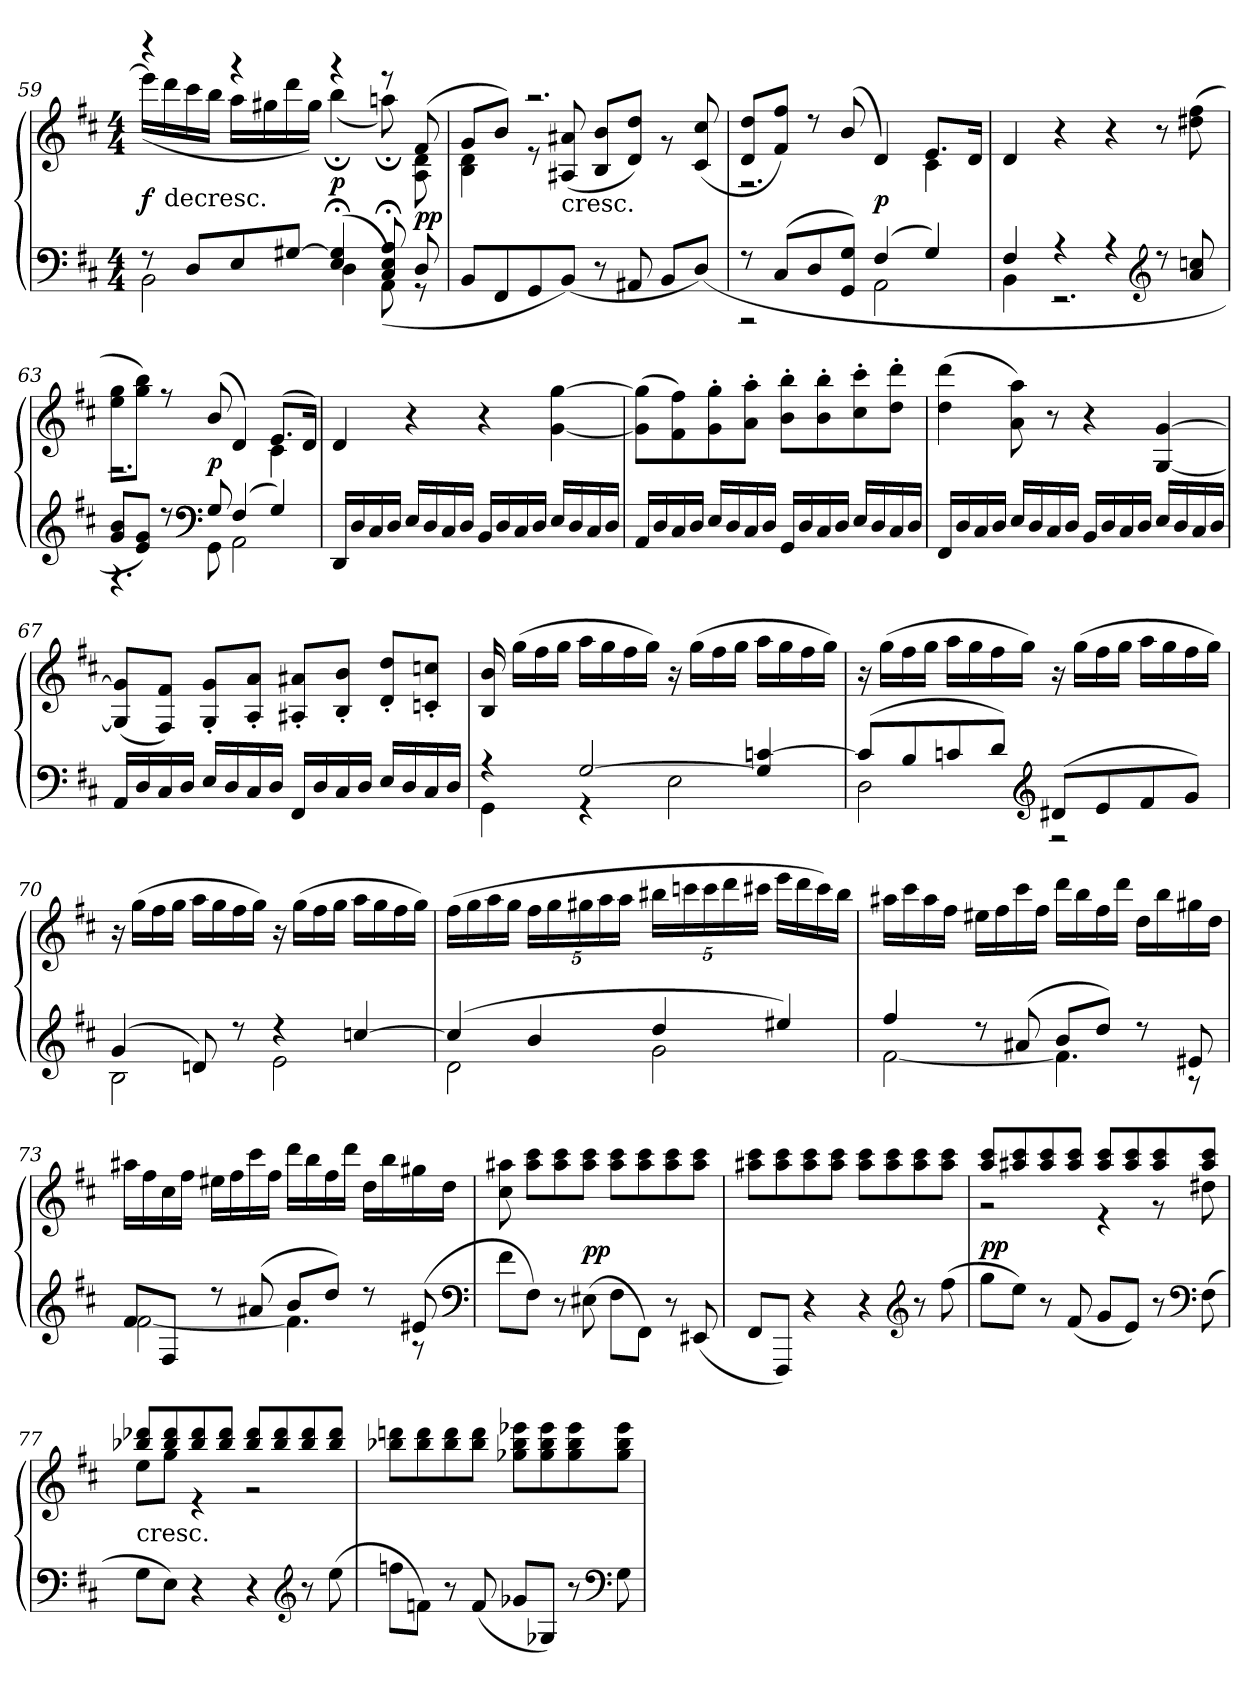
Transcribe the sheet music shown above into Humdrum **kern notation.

**kern	**kern	**dynam
*part1	*part1	*part1
*staff2	*staff1	*staff1/2
*clefF4	*clefG2	*
*k[f#c#]	*k[f#c#]	*
*M4/4	*M4/4	*
=59	=59	=59
*^	*^	*
8r	2BB\	4r	(16eee\LL]	f
!	!	!	!LO:TX:c:t=decresc.	!
.	.	.	16ddd\	.
8D/L	.	.	16ccc#\	.
.	.	.	16bb\JJ	.
8E/	.	4r	16aa\LL	.
.	.	.	16gg#X\	.
[8G#X/J	.	.	16ddd\	.
.	.	.	16gg#\JJ)	.
(4E;</ 4G#];</	4D\	4r	(4bb;<\	p
8C#;</ 8E;</ 8A;</	(8AA\)	8r	8aan;<\)	.
8D/	8r	(8f#/	8A\ 8d\	pp
*v	*v	*	*	*
=60	=60	=60	=60
8BB/L	8g/L	4B\ 4d\	.
8FF#/	8b/J)	.	.
8GG/	2.r	8r	.
!	!	!LO:TX:c:t=cresc.	!
(8BB/J)	.	(8A#X/ 8a#X/	.
8r	.	8B/ 8b/L	.
8AA#X/	.	8d/ 8dd/J)	.
8BB/L	.	8r	.
(8D/J)	.	(8c#/ 8cc#/	.
=61	=61	=61	=61
*^	*	*	*
8r	2r	8d/ 8dd/L	2.r	.
(8C#/L	.	8f#/ 8ff#/J)	.	.
8D/	.	8r	.	.
8GG/ 8G/J)	.	(8b/	.	.
(4F#/	2AA\	4d/)	.	p
4G/)	.	8.e/L	4c#\	.
.	.	16d/Jk	.	.
*	*	*v	*v	*
=62	=62	=62	=62
4F#/	4BB\	4d/	.
4r	2.r	4r	.
4r	.	4r	.
*clefG2	*	*	*
8r	.	8r	.
8a/ 8ccn/	.	(8dd#X\ 8ff#\	.
=63	=63	=63	=63
*	*	*^	*
8g/ 8b/L	4.r	8ee\ 8gg\L	2.r	.
8e/ 8g/J)	.	8gg\ 8bb\J)	.	.
8r	.	8r	.	.
*clefF4	*	*	*	*
8G/	8GG\	(8b/	.	p
(4F#/	2AA\	4d/)	.	.
4G/)	.	(8.e/L	4c#\	.
.	.	16d/Jk)	.	.
*v	*v	*	*	*
*	*v	*v	*
=64	=64	=64
16DD/LL	4d/	.
16D/	.	.
16C#/	.	.
16D/JJ	.	.
16E/LL	4r	.
16D/	.	.
16C#/	.	.
16D/JJ	.	.
16BB/LL	4r	.
16D/	.	.
16C#/	.	.
16D/JJ	.	.
16E/LL	[4g\ [4gg\	.
16D/	.	.
16C#/	.	.
16D/JJ	.	.
=65	=65	=65
16AA/LL	(8g]\ 8gg]\L	.
16D/	.	.
16C#/	8f#\ 8ff#\)	.
16D/JJ	.	.
16E/LL	8g'\ 8gg'\	.
16D/	.	.
16C#/	8a'\ 8aa'\J	.
16D/JJ	.	.
16GG/LL	8b'\ 8bb'\L	.
16D/	.	.
16C#/	8b'\ 8bb'\	.
16D/JJ	.	.
16E/LL	8cc#'\ 8ccc#'\	.
16D/	.	.
16C#/	8dd'\ 8ddd'\J	.
16D/JJ	.	.
=66	=66	=66
16FF#/LL	(4dd\ 4ddd\	.
16D/	.	.
16C#/	.	.
16D/JJ	.	.
16E/LL	8a\ 8aa\)	.
16D/	.	.
16C#/	8r	.
16D/JJ	.	.
16BB/LL	4r	.
16D/	.	.
16C#/	.	.
16D/JJ	.	.
16E/LL	[4G/ [4g/	.
16D/	.	.
16C#/	.	.
16D/JJ	.	.
=67	=67	=67
16AA/LL	(8G]/ 8g]/L	.
16D/	.	.
16C#/	8F#/ 8f#/J)	.
16D/JJ	.	.
16E/LL	8G'/ 8g'/L	.
16D/	.	.
16C#/	8A'/ 8a'/J	.
16D/JJ	.	.
16FF#/LL	8A#X'/ 8a#X'/L	.
16D/	.	.
16C#/	8B'/ 8b'/J	.
16D/JJ	.	.
16E/LL	8d'/ 8dd'/L	.
16D/	.	.
16C#/	8cn'/ 8ccn'/J	.
16D/JJ	.	.
=68	=68	=68
*^	*	*
4r	4GG\	16B/ 16b/	.
.	.	(16gg\LL	.
.	.	16ff#\	.
.	.	16gg\JJ	.
[2G/	4r	16aa\LL	.
.	.	16gg\	.
.	.	16ff#\	.
.	.	16gg\JJ)	.
.	2E\	16r	.
.	.	(16gg\LL	.
.	.	16ff#\	.
.	.	16gg\JJ	.
4G]/ [4cn/	.	16aa\LL	.
.	.	16gg\	.
.	.	16ff#\	.
.	.	16gg\JJ)	.
=69	=69	=69	=69
(8c/L]	2D\	16r	.
.	.	(16gg\LL	.
8B/	.	16ff#\	.
.	.	16gg\JJ	.
8cn/	.	16aa\LL	.
.	.	16gg\	.
8d/J)	.	16ff#\	.
.	.	16gg\JJ)	.
*clefG2	*	*	*
(8d#X/L	2r	16r	.
.	.	(16gg\LL	.
8e/	.	16ff#\	.
.	.	16gg\JJ	.
8f#/	.	16aa\LL	.
.	.	16gg\	.
8g/J)	.	16ff#\	.
.	.	16gg\JJ)	.
=70	=70	=70	=70
(4g/	2B\	16r	.
.	.	(16gg\LL	.
.	.	16ff#\	.
.	.	16gg\JJ	.
8dn/)	.	16aa\LL	.
.	.	16gg\	.
8r	.	16ff#\	.
.	.	16gg\JJ)	.
4r	2e\	16r	.
.	.	(16gg\LL	.
.	.	16ff#\	.
.	.	16gg\JJ	.
[4ccn/	.	16aa\LL	.
.	.	16gg\	.
.	.	16ff#\	.
.	.	16gg\JJ)	.
=71	=71	=71	=71
(4cc/]	2d\	(16ff#\LL	.
.	.	16gg\	.
.	.	16aa\	.
.	.	16gg\JJ	.
4b/	.	20ff#\LL	.
.	.	20gg\	.
.	.	20gg#X\	.
.	.	20aa\	.
.	.	20aa\JJ	.
4dd/	2g\	20bb#X\LL	.
.	.	20cccn\	.
.	.	20ccc\	.
.	.	20ddd\	.
.	.	20ccc#X\JJ	.
4ee#X/)	.	16eee\LL	.
.	.	16ddd\	.
.	.	16ccc#\)	.
.	.	16bb#\JJ	.
=72	=72	=72	=72
4ff#/	[2f#\	16aa#X\LL	.
.	.	16ccc#\	.
.	.	16aa#\	.
.	.	16ff#\JJ	.
8r	.	16ee#X\LL	.
.	.	16ff#\	.
(8a#X/	.	16ccc#\	.
.	.	16ff#\JJ	.
8b/L	4.f#\]	16ddd\LL	.
.	.	16bb\	.
8dd/J)	.	16ff#\	.
.	.	16ddd\JJ	.
8r	.	16dd\LL	.
.	.	16bb\	.
8e#X/	8r	16gg#X\	.
.	.	16dd\JJ	.
=73	=73	=73	=73
8f#/L	[2f#\	16aa#X\LL	.
.	.	16ff#\	.
8F#/J	.	16cc#\	.
.	.	16ff#\JJ	.
8r	.	16ee#X\LL	.
.	.	16ff#\	.
(8a#X/	.	16ccc#\	.
.	.	16ff#\JJ	.
8b/L	4.f#\]	16ddd\LL	.
.	.	16bb\	.
8dd/J)	.	16ff#\	.
.	.	16ddd\JJ	.
8r	.	16dd\LL	.
.	.	16bb\	.
(8e#X/	8r	16gg#X\	.
.	.	16dd\JJ	.
*v	*v	*	*
*clefF4	*	*
=74	=74	=74
8f#\L	8cc#\ 8aa#X\	.
8F#\J)	8aa#\ 8ccc#\L	.
8r	8aa#\ 8ccc#\	.
(8E#X\	8aa#\ 8ccc#\J	pp
8F#\L	8aa#\ 8ccc#\L	.
8FF#\J)	8aa#\ 8ccc#\	.
8r	8aa#\ 8ccc#\	.
(8EE#X/	8aa#\ 8ccc#\J	.
=75	=75	=75
8FF#/L	8aa#X\ 8ccc#\L	.
8FFF#/J)	8aa#\ 8ccc#\	.
4r	8aa#\ 8ccc#\	.
.	8aa#\ 8ccc#\J	.
4r	8aa#\ 8ccc#\L	.
.	8aa#\ 8ccc#\	.
*clefG2	*	*
8r	8aa#\ 8ccc#\	.
(8ff#\	8aa#\ 8ccc#\J	.
=76	=76	=76
*	*^	*
8gg\L	8aa/ 8ccc#/L	2r	pp
8ee\J)	8aa#X/ 8ccc#/	.	.
8r	8aa#/ 8ccc#/	.	.
(8f#/	8aa#/ 8ccc#/J	.	.
8g/L	8aa#/ 8ccc#/L	4r	.
8e/J)	8aa#/ 8ccc#/	.	.
8r	8aa#/ 8ccc#/	8r	.
*clefF4	*	*	*
(8F#\	8aa#/ 8ccc#/J	8dd#X\	.
=77	=77	=77	=77
!	!LO:TX:c:t=cresc.	!	!
8G\L	8bb-X/ 8ddd-X/L	8ee\L	.
8E\J)	8bb-/ 8ddd-/	8gg\J	.
4r	8bb-/ 8ddd-/	4r	.
.	8bb-/ 8ddd-/J	.	.
4r	8bb-/ 8ddd-/L	2r	.
.	8bb-/ 8ddd-/	.	.
*clefG2	*	*	*
8r	8bb-/ 8ddd-/	.	.
(8ee\	8bb-/ 8ddd-/J	.	.
*	*v	*v	*
=78	=78	=78
8ffn\L	8bb-X\ 8dddn\L	.
8fn\J)	8bb-\ 8ddd\	.
8r	8bb-\ 8ddd\	.
(8f/	8bb-\ 8ddd\J	.
8g-X/L	8gg-X\ 8bb-\ 8eee-X\L	.
8G-X/J)	8gg-\ 8bb-\ 8eee-\	.
8r	8gg-\ 8bb-\ 8eee-\	.
*clefF4	*	*
8G-\	8gg-\ 8bb-\ 8eee-\J	.
=	=	=
*-	*-	*-
